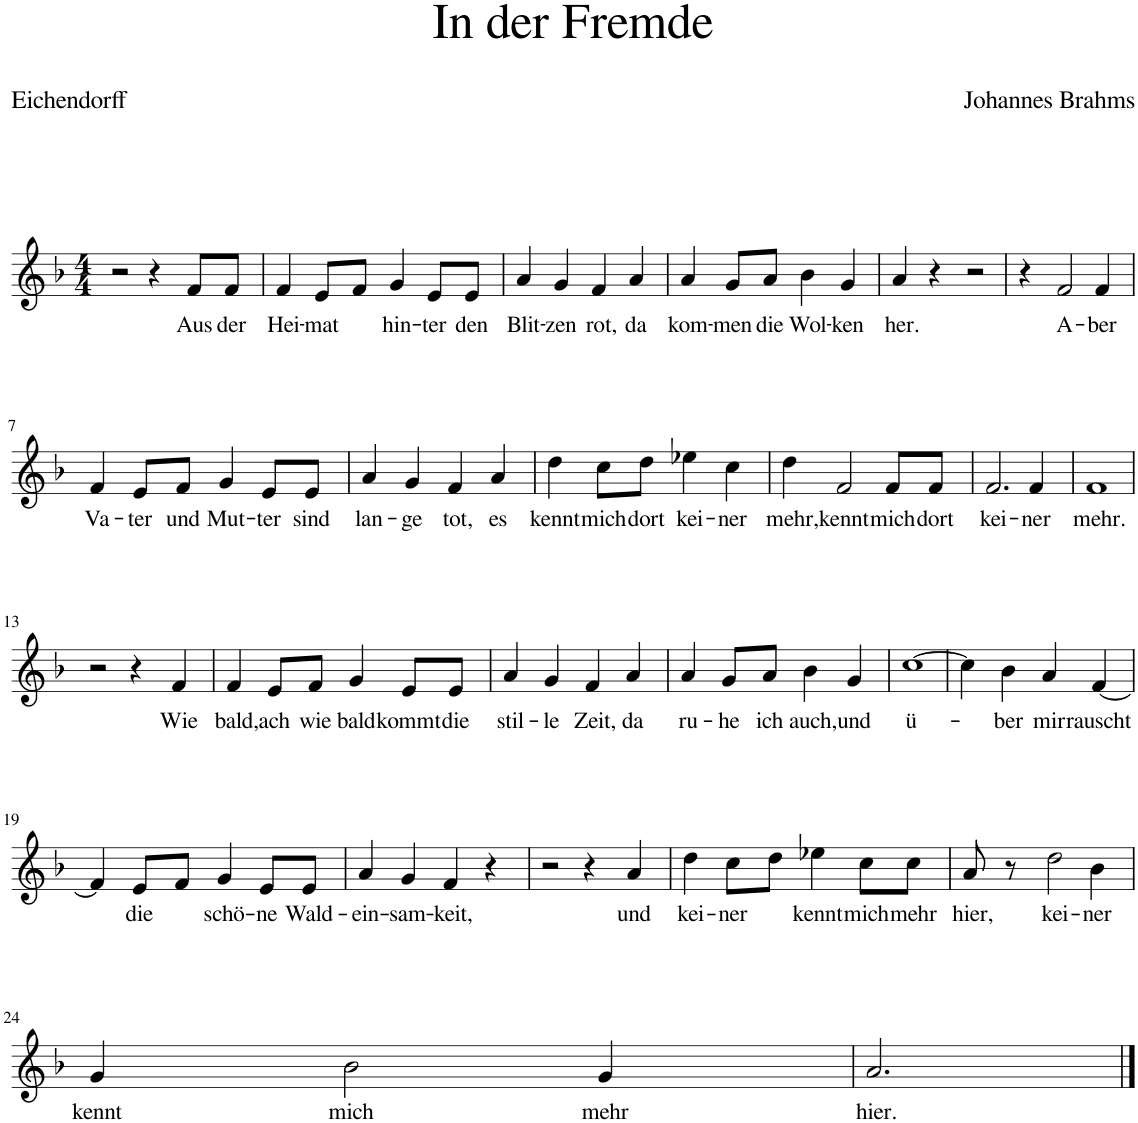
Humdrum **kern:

**kern	**text
*part1	*part1
*staff1	*staff1
*I"Piano	*
*I'Pno	*
*clefG2	*
*k[b-]	*
*M4/4	*
=1	=1
2r	.
4r	.
!	!LO:LY:b
8f/L	Aus
!	!LO:LY:b
8f/J	der
=2	=2
!	!LO:LY:b
4f/	Hei-
!	!LO:LY:b
8e/L	-mat
8f/J	.
!	!LO:LY:b
4g/	hin-
!	!LO:LY:b
8e/L	-ter
!	!LO:LY:b
8e/J	den
=3	=3
!	!LO:LY:b
4a/	Blit-
!	!LO:LY:b
4g/	-zen
!	!LO:LY:b
4f/	rot,
!	!LO:LY:b
4a/	da
=4	=4
!	!LO:LY:b
4a/	kom-
!	!LO:LY:b
8g/L	-men
!	!LO:LY:b
8a/J	die
!	!LO:LY:b
4b-\	Wol-
!	!LO:LY:b
4g/	-ken
=5	=5
!	!LO:LY:b
4a/	her.
4r	.
2r	.
=6	=6
4r	.
!	!LO:LY:b
2f/	A-
!	!LO:LY:b
4f/	-ber
!!LO:LB:g=z
=7	=7
!	!LO:LY:b
4f/	Va-
!	!LO:LY:b
8e/L	-ter
!	!LO:LY:b
8f/J	und
!	!LO:LY:b
4g/	Mut-
!	!LO:LY:b
8e/L	-ter
!	!LO:LY:b
8e/J	sind
=8	=8
!	!LO:LY:b
4a/	lan-
!	!LO:LY:b
4g/	-ge
!	!LO:LY:b
4f/	tot,
!	!LO:LY:b
4a/	es
=9	=9
!	!LO:LY:b
4dd\	kennt
!	!LO:LY:b
8cc\L	mich
!	!LO:LY:b
8dd\J	dort
!	!LO:LY:b
4ee-X\	kei-
!	!LO:LY:b
4cc\	-ner
=10	=10
!	!LO:LY:b
4dd\	mehr,
!	!LO:LY:b
2f/	kennt
!	!LO:LY:b
8f/L	mich
!	!LO:LY:b
8f/J	dort
=11	=11
!	!LO:LY:b
2.f/	kei-
!	!LO:LY:b
4f/	-ner
=12	=12
!	!LO:LY:b
1f	mehr.
!!LO:LB:g=z
=13	=13
2r	.
4r	.
!	!LO:LY:b
4f/	Wie
=14	=14
!	!LO:LY:b
4f/	bald,
!	!LO:LY:b
8e/L	ach
!	!LO:LY:b
8f/J	wie
!	!LO:LY:b
4g/	bald
!	!LO:LY:b
8e/L	kommt
!	!LO:LY:b
8e/J	die
=15	=15
!	!LO:LY:b
4a/	stil-
!	!LO:LY:b
4g/	-le
!	!LO:LY:b
4f/	Zeit,
!	!LO:LY:b
4a/	da
=16	=16
!	!LO:LY:b
4a/	ru-
!	!LO:LY:b
8g/L	-he
!	!LO:LY:b
8a/J	ich
!	!LO:LY:b
4b-\	auch,
!	!LO:LY:b
4g/	und
=17	=17
!	!LO:LY:b
[1cc	ü-
=18	=18
4cc\]	.
!	!LO:LY:b
4b-\	-ber
!	!LO:LY:b
4a/	mir
!	!LO:LY:b
[4f/	rauscht
!!LO:LB:g=z
=19	=19
4f/]	.
!	!LO:LY:b
8e/L	die
8f/J	.
!	!LO:LY:b
4g/	schö-
!	!LO:LY:b
8e/L	-ne
!	!LO:LY:b
8e/J	Wald-
=20	=20
!	!LO:LY:b
4a/	-ein-
!	!LO:LY:b
4g/	-sam-
!	!LO:LY:b
4f/	-keit,
4r	.
=21	=21
2r	.
4r	.
!	!LO:LY:b
4a/	und
=22	=22
!	!LO:LY:b
4dd\	kei-
!	!LO:LY:b
8cc\L	-ner
8dd\J	.
!	!LO:LY:b
4ee-X\	kennt
!	!LO:LY:b
8cc\L	mich
!	!LO:LY:b
8cc\J	mehr
=23	=23
!	!LO:LY:b
8a/	hier,
8r	.
!	!LO:LY:b
2dd\	kei-
!	!LO:LY:b
4b-\	-ner
!!LO:LB:g=z
=24	=24
!	!LO:LY:b
4g/	kennt
!	!LO:LY:b
2b-\	mich
!	!LO:LY:b
4g/	mehr
=25	=25
!	!LO:LY:b
2.a/	hier.
==	==
*-	*-
